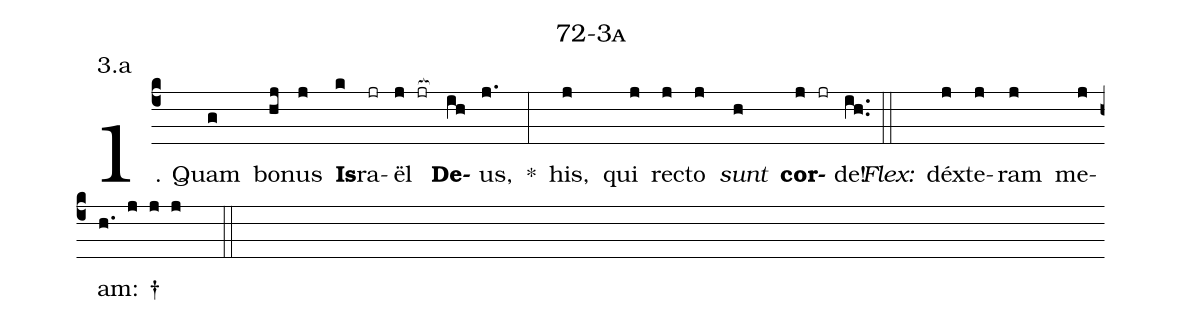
name: 72-3a;
annotation: 3.a;
%%
(c4)1. Quam(g) bo(hj)nus(j) <b>Is</b>(k)ra(jr)ël(j jr[ocb:1{]) <b>De</b>(ih[ocb:0}])us,(j.) *(:) his,(j) qui(j) rec(j)to(j) <i>sunt</i>(h) <b>cor</b>(j jr)de!(ih..) (::)
<i>Flex:</i>()  déx(j)te(j)ram(j) me(j)am: †(h. j j j  ::)
